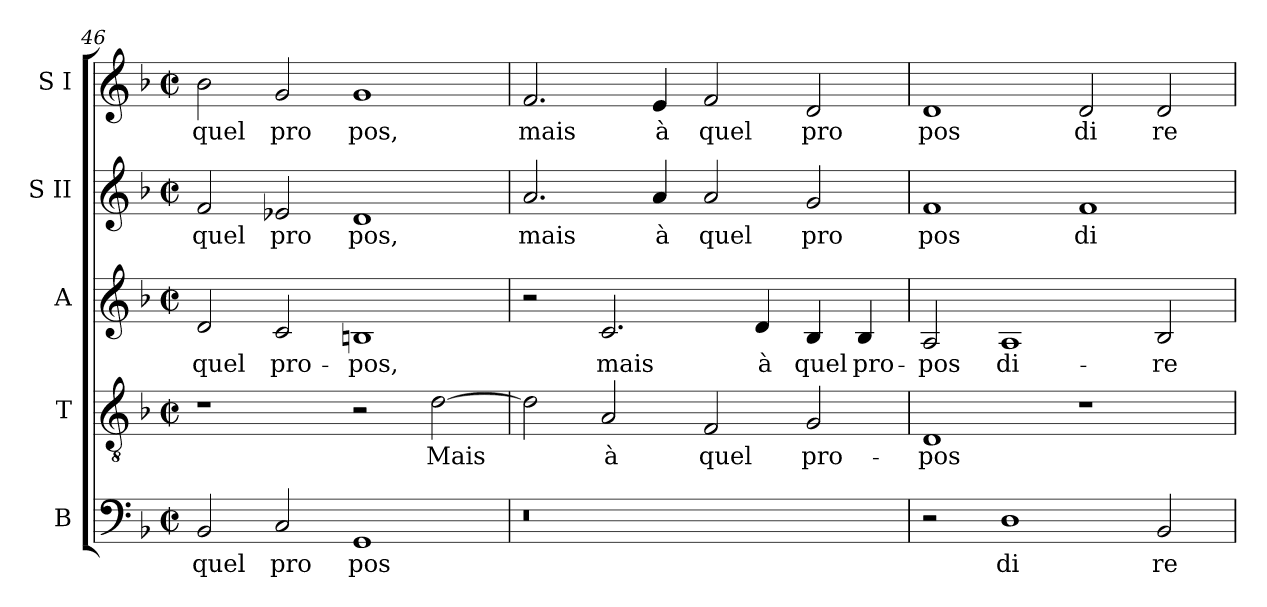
**kern	**text	**kern	**text	**kern	**text	**kern	**text	**kern	**text
*part5	*part5	*part4	*part4	*part3	*part3	*part2	*part2	*part1	*part1
*staff5	*staff5	*staff4	*staff4	*staff3	*staff3	*staff2	*staff2	*staff1	*staff1
*I"B	*	*I"T	*	*I"A	*	*I"S II	*	*I"S I	*
*clefF4	*	*clefGv2	*	*clefG2	*	*clefG2	*	*clefG2	*
*k[b-]	*	*k[b-]	*	*k[b-]	*	*k[b-]	*	*k[b-]	*
*F:	*	*F:	*	*F:	*	*F:	*	*F:	*
*M2/2	*	*M2/2	*	*M2/2	*	*M2/2	*	*M2/2	*
*met(c|)	*	*met(c|)	*	*met(c|)	*	*met(c|)	*	*met(c|)	*
=46	=46	=46	=46	=46	=46	=46	=46	=46	=46
!	!LO:LY:b:cj	!	!	!	!LO:LY:b:cj	!	!LO:LY:b:cj	!	!LO:LY:b:cj
2BB-/	quel	1r	.	2d/	quel	2f/	quel	2b-\	quel
!	!LO:LY:b:cj	!	!	!	!LO:LY:b:cj	!	!LO:LY:b:cj	!	!LO:LY:b:cj
2C/	pro	.	.	2c/	pro-	2e-X/	pro	2g/	pro
!	!LO:LY:b:cj	!	!	!	!LO:LY:b:cj	!	!LO:LY:b:cj	!	!LO:LY:b:cj
1GG	pos	2r	.	1Bn	-pos,	1d	pos,	1g	pos,
!	!	!	!LO:LY:b	!	!	!	!	!	!
.	.	[>2d\	Mais	.	.	.	.	.	.
=47	=47	=47	=47	=47	=47	=47	=47	=47	=47
!	!	!	!	!	!	!	!LO:LY:b:cj	!	!LO:LY:b:cj
0r	.	2d\]	.	2r	.	2.a/	mais	2.f/	mais
!	!	!	!LO:LY:b:cj	!	!LO:LY:b:cj	!	!	!	!
.	.	2A/	à	2.c/	mais	.	.	.	.
!	!	!	!	!	!	!	!LO:LY:b:cj	!	!LO:LY:b:cj
.	.	.	.	.	.	4a/	à	4e/	à
!	!	!	!LO:LY:b:cj	!	!	!	!LO:LY:b:cj	!	!LO:LY:b:cj
.	.	2F/	quel	.	.	2a/	quel	2f/	quel
!	!	!	!	!	!LO:LY:b:cj	!	!	!	!
.	.	.	.	4d/	à	.	.	.	.
!	!	!	!LO:LY:b:cj	!	!LO:LY:b:cj	!	!LO:LY:b:cj	!	!LO:LY:b:cj
.	.	2G/	pro-	4B-/	quel	2g/	pro	2d/	pro
!	!	!	!	!	!LO:LY:b:cj	!	!	!	!
.	.	.	.	4B-/	pro-	.	.	.	.
=48	=48	=48	=48	=48	=48	=48	=48	=48	=48
!	!	!	!LO:LY:b:cj	!	!LO:LY:b:cj	!	!LO:LY:b:cj	!	!LO:LY:b:cj
2r	.	1D	-pos	2A/	-pos	1f	pos	1d	pos
!	!LO:LY:b:cj	!	!	!	!LO:LY:b:cj	!	!	!	!
1D	di	.	.	1A	di-	.	.	.	.
!	!	!	!	!	!	!	!LO:LY:b:cj	!	!LO:LY:b:cj
.	.	1r	.	.	.	1f	di	2d/	di
!	!LO:LY:b:cj	!	!	!	!LO:LY:b:cj	!	!	!	!LO:LY:b:cj
2BB-/	re	.	.	2B-/	-re	.	.	2d/	re
=	=	=	=	=	=	=	=	=	=
*-	*-	*-	*-	*-	*-	*-	*-	*-	*-
